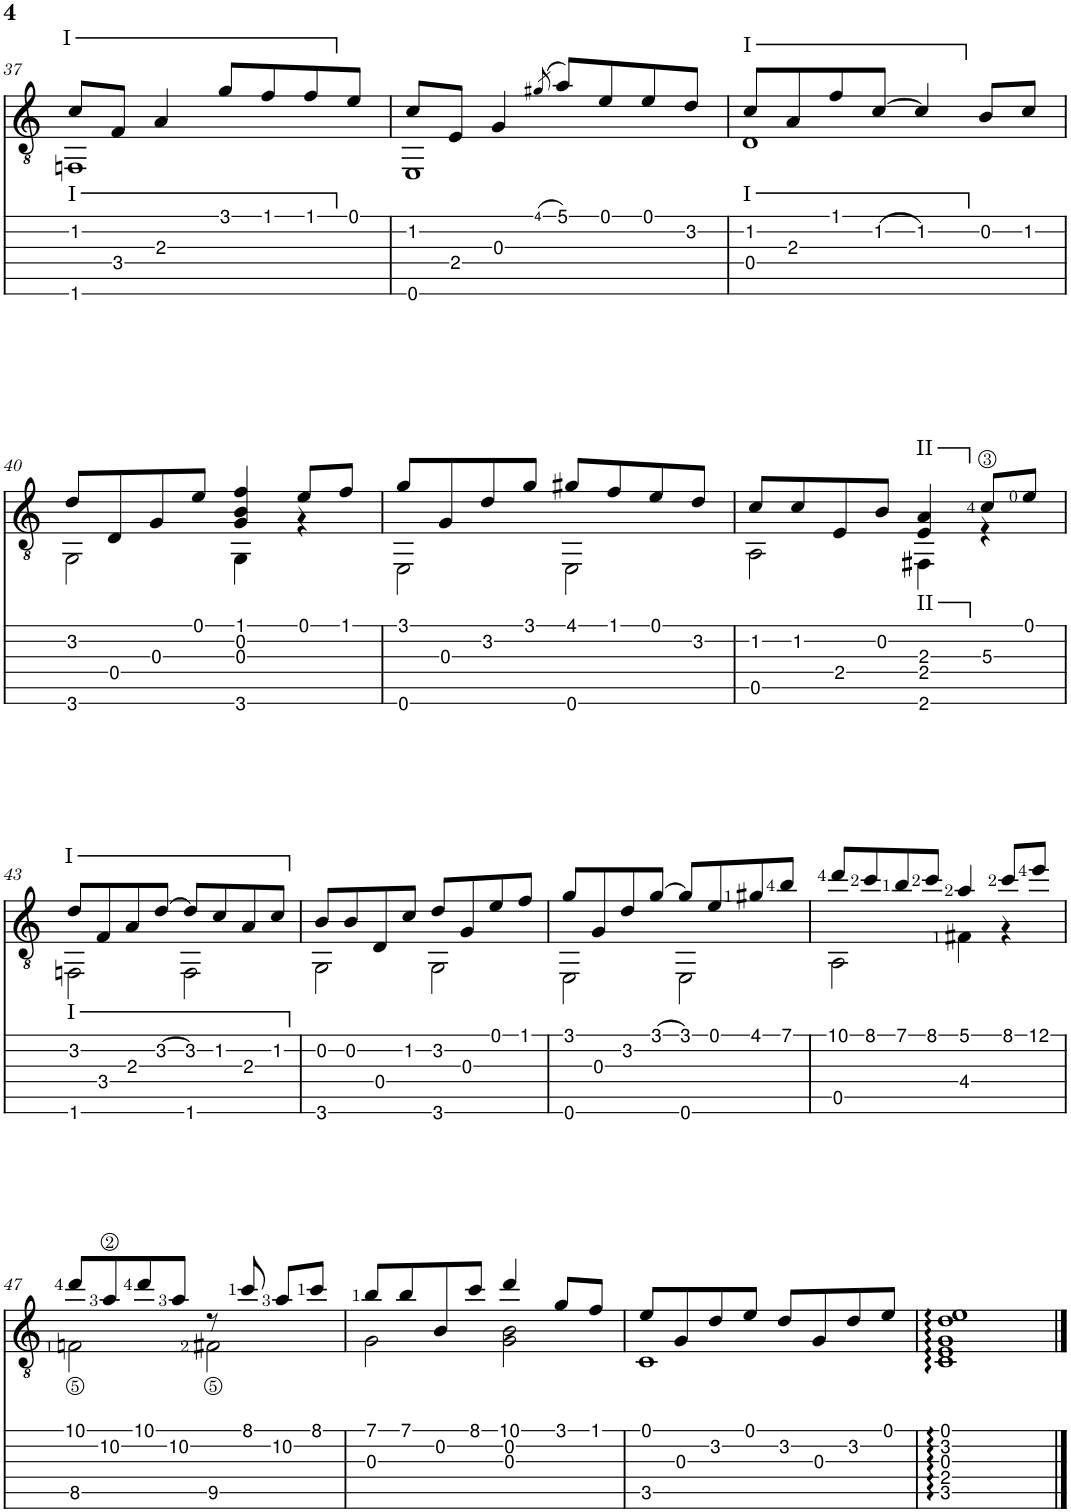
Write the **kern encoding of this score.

**kern	**kern
*part1	*part1
*staff2	*staff1
*I"古典吉他	*
!!LO:PB:g=z
*	*clefGv2
*k[]	*k[]
*M4/4	*M4/4
=37	=37
*^	*^
!	!	!LO:TX:a:t=I	!
!LO:TX:a:t=I	!	!	!
8cL	1FFn	8c/L	1FFn
8FJ	.	8F/J	.
4A	.	4A/	.
8gL	.	8g/L	.
8fJ	.	8f/	.
8fL	.	8f/	.
8eJ	.	8e/J	.
=38	=38	=38	=38
8cL	1EE	8c/L	1EE
8EJ	.	8E/J	.
4G	.	4G/	.
qg#	.	(8qg#X/	.
8aL	.	8a/L)	.
8eJ	.	8e/	.
8eL	.	8e/	.
8dJ	.	8d/J	.
=39	=39	=39	=39
!	!	!LO:TX:a:t=I	!
!LO:TX:a:t=I	!	!	!
8cL	1D	8c/L	1D
8AJ	.	8A/	.
8fL	.	8f/	.
[8cJ	.	[8c/J	.
4c]	.	4c/]	.
8BL	.	8B/L	.
8cJ	.	8c/J	.
!!LO:LB:g=z	!!
=40	=40	=40	=40
8dL	2GG	8d/L	2GG\
8DJ	.	8D/	.
8GL	.	8G/	.
8eJ	.	8e/J	.
4G 4B 4f	4GG	4G/ 4B/ 4f/	4GG\
8eL	4r	8e/L	4r
8fJ	.	8f/J	.
=41	=41	=41	=41
8gL	2EE	8g/L	2EE\
8GJ	.	8G/	.
8dL	.	8d/	.
8gJ	.	8g/J	.
8g#L	2EE	8g#X/L	2EE\
8fJ	.	8f/	.
8eL	.	8e/	.
8dJ	.	8d/J	.
=42	=42	=42	=42
8cL	2AA	8c/L	2AA\
8cJ	.	8c/	.
8EL	.	8E/	.
8BJ	.	8B/J	.
!	!	!LO:TX:a:t=II	!
!LO:TX:a:t=II	!	!	!
4E 4A	4FF#	4E/ 4A/	4FF#X\
8cL	4r	8c/L	4r
8eJ	.	8e/J	.
!!LO:LB:g=z	!!
=43	=43	=43	=43
!	!	!LO:TX:a:t=I	!
!LO:TX:a:t=I	!	!	!
8dL	2FFn	8d/L	2FFn\
8FJ	.	8F/	.
8AL	.	8A/	.
[8dJ	.	[8d/J	.
8dL]	2FF	8d/L]	2FF\
8cJ	.	8c/	.
8AL	.	8A/	.
8cJ	.	8c/J	.
=44	=44	=44	=44
8BL	2GG	8B/L	2GG\
8BJ	.	8B/	.
8DL	.	8D/	.
8cJ	.	8c/J	.
8dL	2GG	8d/L	2GG\
8GJ	.	8G/	.
8eL	.	8e/	.
8fJ	.	8f/J	.
=45	=45	=45	=45
8gL	2EE	8g/L	2EE\
8GJ	.	8G/	.
8dL	.	8d/	.
[8gJ	.	[8g/J	.
8gL]	2EE	8g/L]	2EE\
8eJ	.	8e/	.
8g#L	.	8g#X/	.
8bJ	.	8b/J	.
=46	=46	=46	=46
8ddL	2AA	8dd/L	2AA\
8ccJ	.	8cc/	.
8bL	.	8b/	.
8ccJ	.	8cc/J	.
4a	4F#	4a/	4F#X\
8ccL	4r	8cc/L	4r
8eeJ	.	8ee/J	.
!!LO:LB:g=z	!!
=47	=47	=47	=47
8ddL	2Fn	8dd/L	2Fn\
8aJ	.	8a/	.
8ddL	.	8dd/	.
8aJ	.	8a/J	.
8r	2F#	8r	2F#X\
8cc	.	8cc/	.
8aL	.	8a/L	.
8ccJ	.	8cc/J	.
=48	=48	=48	=48
8bL	2G	8b/L	2G\
8bJ	.	8b/	.
8BL	.	8B/	.
8ccJ	.	8cc/J	.
4dd	2G 2B	4dd/	2G\ 2B\
8gL	.	8g/L	.
8fJ	.	8f/J	.
=49	=49	=49	=49
8eL	1C	8e/L	1C
8GJ	.	8G/	.
8dL	.	8d/	.
8eJ	.	8e/J	.
8dL	.	8d/L	.
8GJ	.	8G/	.
8dL	.	8d/	.
8eJ	.	8e/J	.
*v	*v	*	*
*	*v	*v
=50	=50
1C: 1E: 1G: 1d: 1e:	1C: 1E: 1G: 1d: 1e:
==	==
*-	*-
